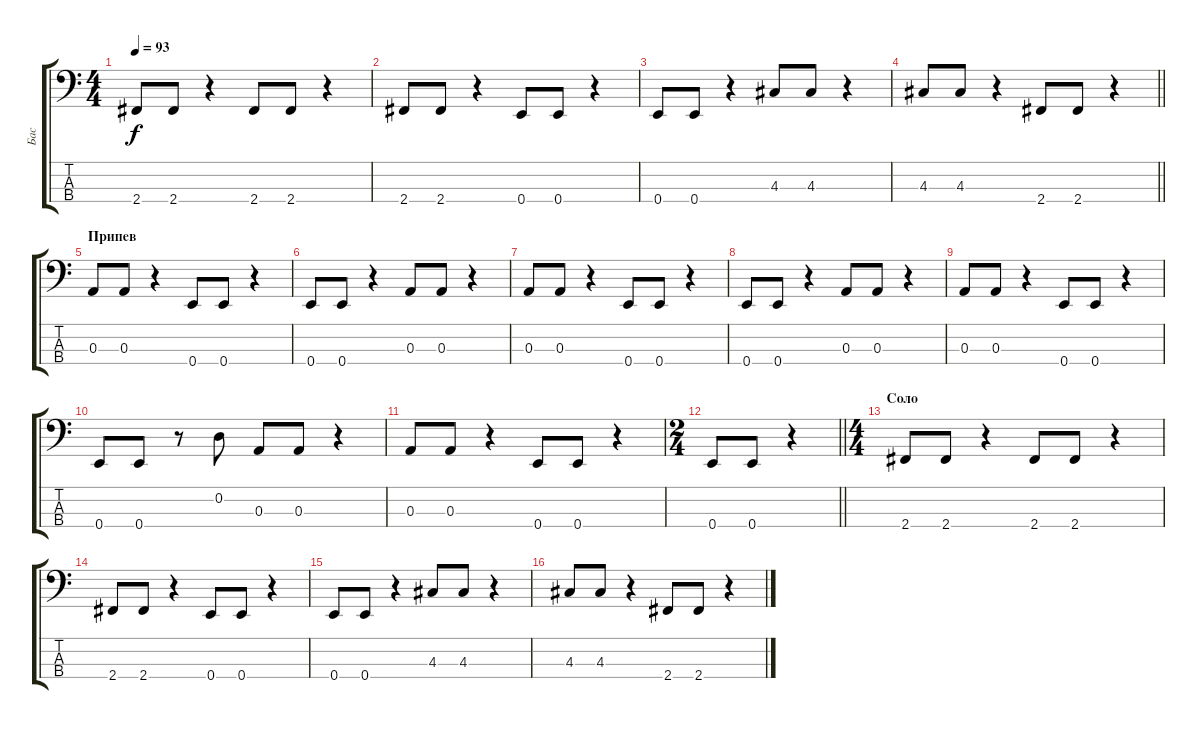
\track ("Бас" "Бас") {instrument electricbassfinger}
\staff {score tabs}
\tuning (G2 D2 A1 E1) {hide}
\ts (4 4)
\tempo 93
\clef f4
\ks c
2.4.8{dy f} 2.4.8 r.4 2.4.8 2.4.8 r.4 |
2.4.8 2.4.8 r.4 0.4.8 0.4.8 r.4 |
0.4.8 0.4.8 r.4 4.3.8 4.3.8 r.4 |
\barLineRight lightlight
4.3.8 4.3.8 r.4 2.4.8 2.4.8 r.4 |
\section ("" "Припев")
0.3.8 0.3.8 r.4 0.4.8 0.4.8 r.4 |
0.4.8 0.4.8 r.4 0.3.8 0.3.8 r.4 |
0.3.8 0.3.8 r.4 0.4.8 0.4.8 r.4 |
0.4.8 0.4.8 r.4 0.3.8 0.3.8 r.4 |
0.3.8 0.3.8 r.4 0.4.8 0.4.8 r.4 |
0.4.8 0.4.8 r.8 0.2.8 0.3.8 0.3.8 r.4 |
0.3.8 0.3.8 r.4 0.4.8 0.4.8 r.4 |
\ts (2 4)
\barLineRight lightlight
0.4.8 0.4.8 r.4 |
\ts (4 4)
\section ("" "Соло")
2.4.8 2.4.8 r.4 2.4.8 2.4.8 r.4 |
2.4.8 2.4.8 r.4 0.4.8 0.4.8 r.4 |
0.4.8 0.4.8 r.4 4.3.8 4.3.8 r.4 |
4.3.8 4.3.8 r.4 2.4.8 2.4.8 r.4
